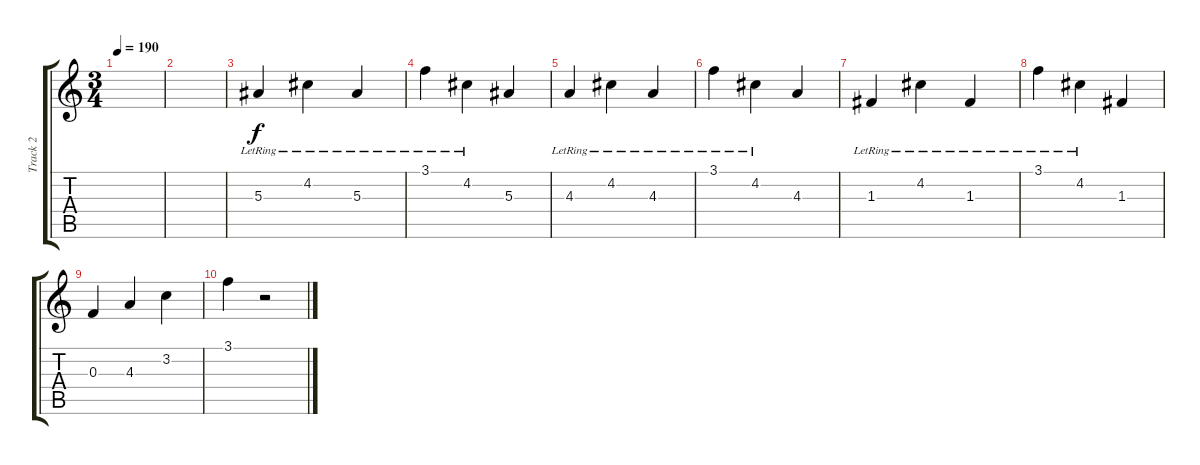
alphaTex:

\track ("Track 2" "Track 2") {instrument electricguitarclean}
\staff {score tabs}
\tuning (D4 A3 F3 C3 G2 C2) {hide}
\ts (3 4)
\tempo 190
\clef g2
\ks c
|
|
5.3{lr}.4 4.2{lr}.4 5.3{lr}.4 |
3.1{lr}.4 4.2{lr}.4 5.3.4 |
4.3{lr}.4 4.2{lr}.4 4.3{lr}.4 |
3.1{lr}.4 4.2{lr}.4 4.3.4 |
1.3{lr}.4 4.2{lr}.4 1.3{lr}.4 |
3.1{lr}.4 4.2{lr}.4 1.3.4 |
0.3.4 4.3.4 3.2.4 |
3.1.4 r.2
